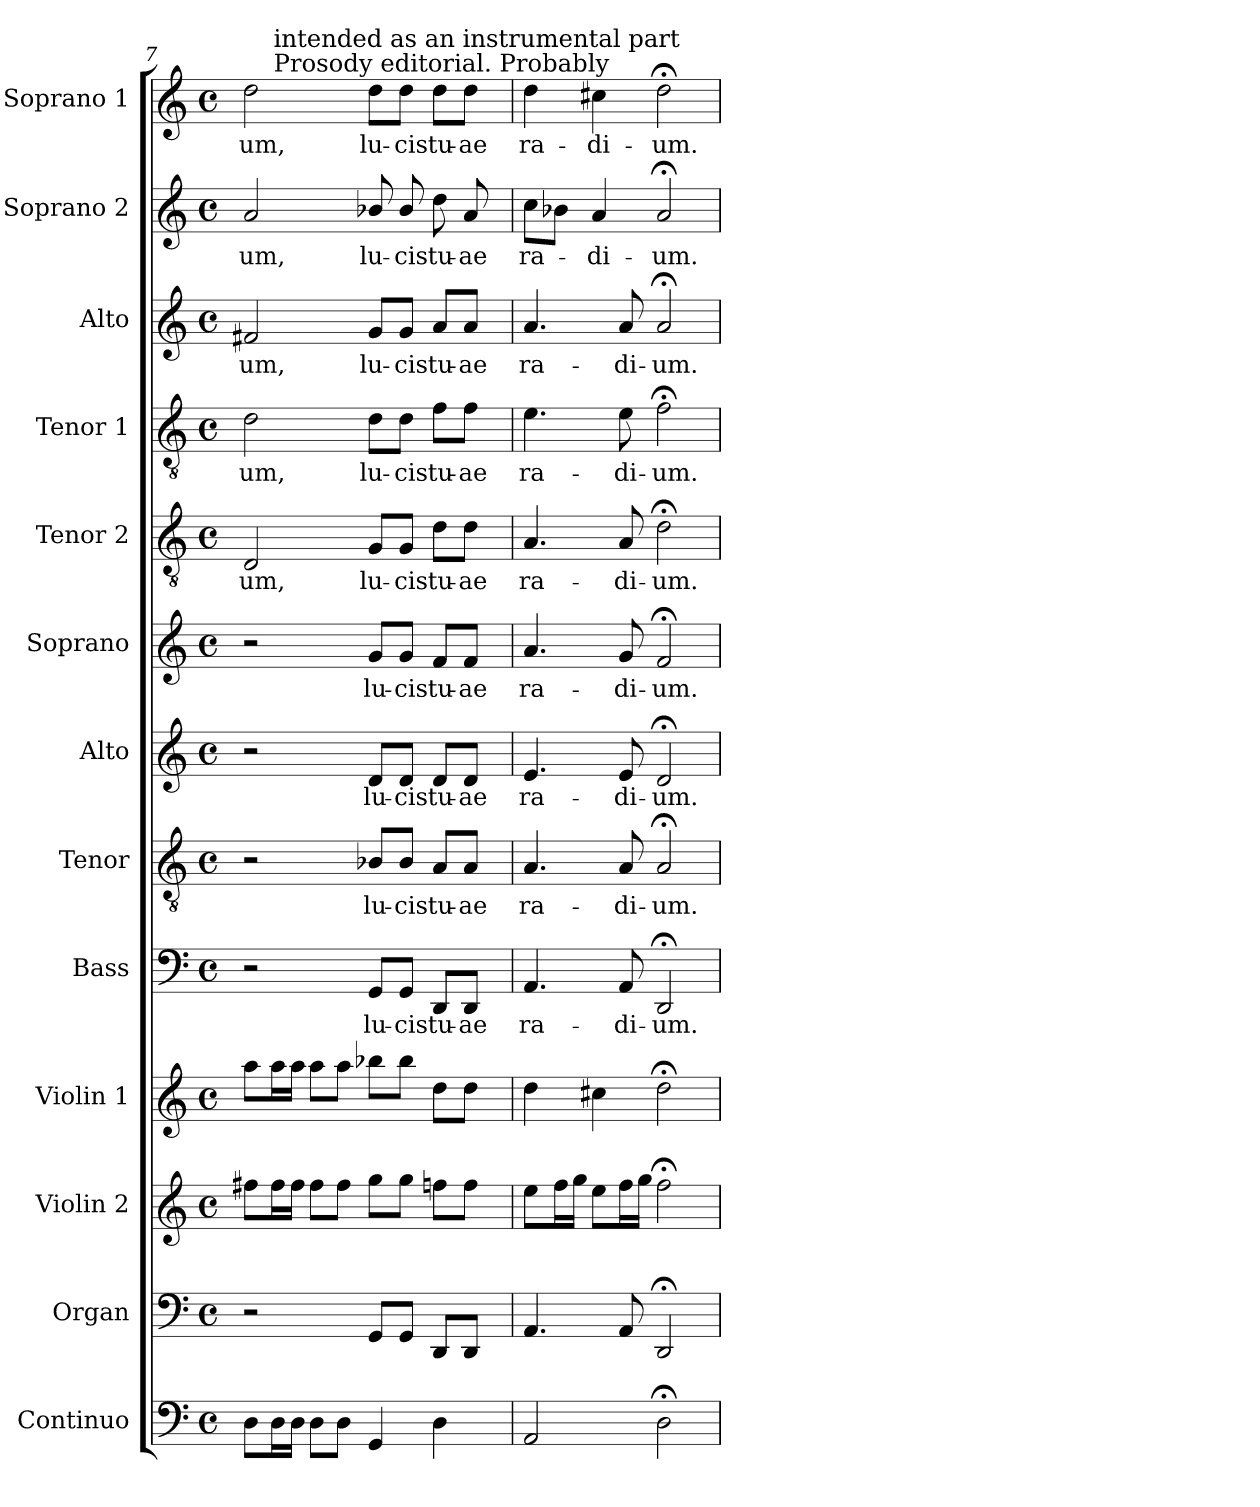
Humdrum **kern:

**kern	**kern	**kern	**kern	**kern	**text	**kern	**text	**kern	**text	**kern	**text	**kern	**text	**kern	**text	**kern	**text	**kern	**text	**kern	**text
*part13	*part12	*part11	*part10	*part9	*part9	*part8	*part8	*part7	*part7	*part6	*part6	*part5	*part5	*part4	*part4	*part3	*part3	*part2	*part2	*part1	*part1
*staff13	*staff12	*staff11	*staff10	*staff9	*staff9	*staff8	*staff8	*staff7	*staff7	*staff6	*staff6	*staff5	*staff5	*staff4	*staff4	*staff3	*staff3	*staff2	*staff2	*staff1	*staff1
*I"Continuo	*I"Organ	*I"Violin 2	*I"Violin 1	*I"Bass	*	*I"Tenor	*	*I"Alto	*	*I"Soprano	*	*I"Tenor 2	*	*I"Tenor 1	*	*I"Alto	*	*I"Soprano 2	*	*I"Soprano 1	*
*I'Cont.	*I'Org.	*I'Vln. 2	*I'Vln. 1	*I'B.	*	*I'T.	*	*I'A.	*	*I'S.	*	*I'T2.	*	*I'T1.	*	*I'A.	*	*I'S2.	*	*I'S1.	*
*clefF4	*clefF4	*clefG2	*clefG2	*clefF4	*	*clefGv2	*	*clefG2	*	*clefG2	*	*clefGv2	*	*clefGv2	*	*clefG2	*	*clefG2	*	*clefG2	*
*	*	*	*	*	*	*ITrd7c12	*	*	*	*	*	*ITrd7c12	*	*ITrd7c12	*	*	*	*	*	*	*
*k[]	*k[]	*k[]	*k[]	*k[]	*	*k[]	*	*k[]	*	*k[]	*	*k[]	*	*k[]	*	*k[]	*	*k[]	*	*k[]	*
*C:	*C:	*C:	*C:	*C:	*	*C:	*	*C:	*	*C:	*	*C:	*	*C:	*	*C:	*	*C:	*	*C:	*
*M4/4	*M4/4	*M4/4	*M4/4	*M4/4	*	*M4/4	*	*M4/4	*	*M4/4	*	*M4/4	*	*M4/4	*	*M4/4	*	*M4/4	*	*M4/4	*
*met(c)	*met(c)	*met(c)	*met(c)	*met(c)	*	*met(c)	*	*met(c)	*	*met(c)	*	*met(c)	*	*met(c)	*	*met(c)	*	*met(c)	*	*met(c)	*
=7	=7	=7	=7	=7	=7	=7	=7	=7	=7	=7	=7	=7	=7	=7	=7	=7	=7	=7	=7	=7	=7
!	!	!	!	!	!	!	!	!	!	!	!	!	!LO:LY:b:color=#000000	!	!	!	!	!	!	!	!
!	!	!	!	!	!	!	!	!	!	!	!	!	!	!	!LO:LY:b:color=#000000	!	!	!	!	!	!
!	!	!	!	!	!	!	!	!	!	!	!	!	!	!	!	!	!LO:LY:b:color=#000000	!	!	!	!
!	!	!	!	!	!	!	!	!	!	!	!	!	!	!	!	!	!	!	!LO:LY:b:color=#000000	!	!
!	!	!	!	!	!	!	!	!	!	!	!	!	!	!	!	!	!	!	!	!	!LO:LY:b:color=#000000
*	*	*	*	*	*	*	*	*	*	*	*	*	*	*	*	*	*	*	*	*^	*
8Di\L	2r	8ff#Xi\L	8aai\L	2r	.	2r	.	2r	.	2r	.	2DDi/	-um,	2Di\	-um,	2f#Xi/	-um,	2ai/	-um,	2ddi\	8ryy	-um,
16Di\L	.	16ff#i\L	16aai\L	.	.	.	.	.	.	.	.	.	.	.	.	.	.	.	.	.	512.ryy	.
!	!	!	!	!	!	!	!	!	!	!	!	!	!	!	!	!	!	!	!	!	!LO:TX:a:t=Prosody editorial. Probably	!
!	!	!	!	!	!	!	!	!	!	!	!	!	!	!	!	!	!	!	!	!	!LO:TX:t=intended as an instrumental part	!
.	.	.	.	.	.	.	.	.	.	.	.	.	.	.	.	.	.	.	.	.	2ryy	.
16Di\JJ	.	16ff#i\JJ	16aai\JJ	.	.	.	.	.	.	.	.	.	.	.	.	.	.	.	.	.	.	.
8Di\L	.	8ff#i\L	8aai\L	.	.	.	.	.	.	.	.	.	.	.	.	.	.	.	.	.	.	.
8Di\J	.	8ff#i\J	8aai\J	.	.	.	.	.	.	.	.	.	.	.	.	.	.	.	.	.	.	.
!	!	!	!	!	!LO:LY:b:color=#000000	!	!	!	!	!	!	!	!	!	!	!	!	!	!	!	!	!
!	!	!	!	!	!	!	!LO:LY:b:color=#000000	!	!	!	!	!	!	!	!	!	!	!	!	!	!	!
!	!	!	!	!	!	!	!	!	!LO:LY:b:color=#000000	!	!	!	!	!	!	!	!	!	!	!	!	!
!	!	!	!	!	!	!	!	!	!	!	!LO:LY:b:color=#000000	!	!	!	!	!	!	!	!	!	!	!
!	!	!	!	!	!	!	!	!	!	!	!	!	!LO:LY:b:color=#000000	!	!	!	!	!	!	!	!	!
!	!	!	!	!	!	!	!	!	!	!	!	!	!	!	!LO:LY:b:color=#000000	!	!	!	!	!	!	!
!	!	!	!	!	!	!	!	!	!	!	!	!	!	!	!	!	!LO:LY:b:color=#000000	!	!	!	!	!
!	!	!	!	!	!	!	!	!	!	!	!	!	!	!	!	!	!	!	!LO:LY:b:color=#000000	!	!	!
!	!	!	!	!	!	!	!	!	!	!	!	!	!	!	!	!	!	!	!	!	!	!LO:LY:b:color=#000000
4GGi/	8GGi/L	8ggi\L	8bb-Xi\L	8GGi/L	lu-	8BB-Xi/L	lu-	8di/L	lu-	8gi/L	lu-	8GGi/L	lu-	8Di\L	lu-	8gi/L	lu-	8b-Xi/	lu-	8ddi\L	.	lu-
!	!	!	!	!	!LO:LY:b:color=#000000	!	!	!	!	!	!	!	!	!	!	!	!	!	!	!	!	!
!	!	!	!	!	!	!	!LO:LY:b:color=#000000	!	!	!	!	!	!	!	!	!	!	!	!	!	!	!
!	!	!	!	!	!	!	!	!	!LO:LY:b:color=#000000	!	!	!	!	!	!	!	!	!	!	!	!	!
!	!	!	!	!	!	!	!	!	!	!	!LO:LY:b:color=#000000	!	!	!	!	!	!	!	!	!	!	!
!	!	!	!	!	!	!	!	!	!	!	!	!	!LO:LY:b:color=#000000	!	!	!	!	!	!	!	!	!
!	!	!	!	!	!	!	!	!	!	!	!	!	!	!	!LO:LY:b:color=#000000	!	!	!	!	!	!	!
!	!	!	!	!	!	!	!	!	!	!	!	!	!	!	!	!	!LO:LY:b:color=#000000	!	!	!	!	!
!	!	!	!	!	!	!	!	!	!	!	!	!	!	!	!	!	!	!	!LO:LY:b:color=#000000	!	!	!
!	!	!	!	!	!	!	!	!	!	!	!	!	!	!	!	!	!	!	!	!	!	!LO:LY:b:color=#000000
.	8GGi/J	8ggi\J	8bb-i\J	8GGi/J	-cis	8BB-i/J	-cis	8di/J	-cis	8gi/J	-cis	8GGi/J	-cis	8Di\J	-cis	8gi/J	-cis	8b-i/	-cis	8ddi\J	.	-cis
.	.	.	.	.	.	.	.	.	.	.	.	.	.	.	.	.	.	.	.	.	4ryy	.
!	!	!	!	!	!LO:LY:b:color=#000000	!	!	!	!	!	!	!	!	!	!	!	!	!	!	!	!	!
!	!	!	!	!	!	!	!LO:LY:b:color=#000000	!	!	!	!	!	!	!	!	!	!	!	!	!	!	!
!	!	!	!	!	!	!	!	!	!LO:LY:b:color=#000000	!	!	!	!	!	!	!	!	!	!	!	!	!
!	!	!	!	!	!	!	!	!	!	!	!LO:LY:b:color=#000000	!	!	!	!	!	!	!	!	!	!	!
!	!	!	!	!	!	!	!	!	!	!	!	!	!LO:LY:b:color=#000000	!	!	!	!	!	!	!	!	!
!	!	!	!	!	!	!	!	!	!	!	!	!	!	!	!LO:LY:b:color=#000000	!	!	!	!	!	!	!
!	!	!	!	!	!	!	!	!	!	!	!	!	!	!	!	!	!LO:LY:b:color=#000000	!	!	!	!	!
!	!	!	!	!	!	!	!	!	!	!	!	!	!	!	!	!	!	!	!LO:LY:b:color=#000000	!	!	!
!	!	!	!	!	!	!	!	!	!	!	!	!	!	!	!	!	!	!	!	!	!	!LO:LY:b:color=#000000
4Di\	8DDi/L	8ffi\L	8ddi\L	8DDi/L	tu-	8AAi/L	tu-	8di/L	tu-	8fi/L	tu-	8Di\L	tu-	8Fi\L	tu-	8ai/L	tu-	8ddi\	tu-	8ddi\L	.	tu-
!	!	!	!	!	!LO:LY:b:color=#000000	!	!	!	!	!	!	!	!	!	!	!	!	!	!	!	!	!
!	!	!	!	!	!	!	!LO:LY:b:color=#000000	!	!	!	!	!	!	!	!	!	!	!	!	!	!	!
!	!	!	!	!	!	!	!	!	!LO:LY:b:color=#000000	!	!	!	!	!	!	!	!	!	!	!	!	!
!	!	!	!	!	!	!	!	!	!	!	!LO:LY:b:color=#000000	!	!	!	!	!	!	!	!	!	!	!
!	!	!	!	!	!	!	!	!	!	!	!	!	!LO:LY:b:color=#000000	!	!	!	!	!	!	!	!	!
!	!	!	!	!	!	!	!	!	!	!	!	!	!	!	!LO:LY:b:color=#000000	!	!	!	!	!	!	!
!	!	!	!	!	!	!	!	!	!	!	!	!	!	!	!	!	!LO:LY:b:color=#000000	!	!	!	!	!
!	!	!	!	!	!	!	!	!	!	!	!	!	!	!	!	!	!	!	!LO:LY:b:color=#000000	!	!	!
!	!	!	!	!	!	!	!	!	!	!	!	!	!	!	!	!	!	!	!	!	!	!LO:LY:b:color=#000000
.	8DDi/J	8ffi\J	8ddi\J	8DDi/J	-ae	8AAi/J	-ae	8di/J	-ae	8fi/J	-ae	8Di\J	-ae	8Fi\J	-ae	8ai/J	-ae	8ai/	-ae	8ddi\J	.	-ae
.	.	.	.	.	.	.	.	.	.	.	.	.	.	.	.	.	.	.	.	.	16ryy	.
.	.	.	.	.	.	.	.	.	.	.	.	.	.	.	.	.	.	.	.	.	32ryy	.
.	.	.	.	.	.	.	.	.	.	.	.	.	.	.	.	.	.	.	.	.	64ryy	.
.	.	.	.	.	.	.	.	.	.	.	.	.	.	.	.	.	.	.	.	.	128ryy	.
.	.	.	.	.	.	.	.	.	.	.	.	.	.	.	.	.	.	.	.	.	256ryy	.
.	.	.	.	.	.	.	.	.	.	.	.	.	.	.	.	.	.	.	.	.	1024ryy	.
*	*	*	*	*	*	*	*	*	*	*	*	*	*	*	*	*	*	*	*	*v	*v	*
=8	=8	=8	=8	=8	=8	=8	=8	=8	=8	=8	=8	=8	=8	=8	=8	=8	=8	=8	=8	=8	=8
*	*	*	*	*	*	*	*	*	*	*	*	*	*	*	*	*	*	*	*	*^	*
!	!	!	!	!	!LO:LY:b:color=#000000	!	!	!	!	!	!	!	!	!	!	!	!	!	!	!	!	!
*	*	*	*	*	*	*	*	*	*	*	*	*	*	*	*	*	*	*	*	*v	*v	*
*	*	*	*	*	*	*	*	*	*	*	*	*	*	*	*	*	*	*	*	*^	*
!	!	!	!	!	!	!	!LO:LY:b:color=#000000	!	!	!	!	!	!	!	!	!	!	!	!	!	!	!
*	*	*	*	*	*	*	*	*	*	*	*	*	*	*	*	*	*	*	*	*v	*v	*
*	*	*	*	*	*	*	*	*	*	*	*	*	*	*	*	*	*	*	*	*^	*
!	!	!	!	!	!	!	!	!	!LO:LY:b:color=#000000	!	!	!	!	!	!	!	!	!	!	!	!	!
*	*	*	*	*	*	*	*	*	*	*	*	*	*	*	*	*	*	*	*	*v	*v	*
*	*	*	*	*	*	*	*	*	*	*	*	*	*	*	*	*	*	*	*	*^	*
!	!	!	!	!	!	!	!	!	!	!	!LO:LY:b:color=#000000	!	!	!	!	!	!	!	!	!	!	!
*	*	*	*	*	*	*	*	*	*	*	*	*	*	*	*	*	*	*	*	*v	*v	*
*	*	*	*	*	*	*	*	*	*	*	*	*	*	*	*	*	*	*	*	*^	*
!	!	!	!	!	!	!	!	!	!	!	!	!	!LO:LY:b:color=#000000	!	!	!	!	!	!	!	!	!
*	*	*	*	*	*	*	*	*	*	*	*	*	*	*	*	*	*	*	*	*v	*v	*
*	*	*	*	*	*	*	*	*	*	*	*	*	*	*	*	*	*	*	*	*^	*
!	!	!	!	!	!	!	!	!	!	!	!	!	!	!	!LO:LY:b:color=#000000	!	!	!	!	!	!	!
*	*	*	*	*	*	*	*	*	*	*	*	*	*	*	*	*	*	*	*	*v	*v	*
*	*	*	*	*	*	*	*	*	*	*	*	*	*	*	*	*	*	*	*	*^	*
!	!	!	!	!	!	!	!	!	!	!	!	!	!	!	!	!	!LO:LY:b:color=#000000	!	!	!	!	!
*	*	*	*	*	*	*	*	*	*	*	*	*	*	*	*	*	*	*	*	*v	*v	*
*	*	*	*	*	*	*	*	*	*	*	*	*	*	*	*	*	*	*	*	*^	*
!	!	!	!	!	!	!	!	!	!	!	!	!	!	!	!	!	!	!	!LO:LY:b:color=#000000	!	!	!
*	*	*	*	*	*	*	*	*	*	*	*	*	*	*	*	*	*	*	*	*v	*v	*
*	*	*	*	*	*	*	*	*	*	*	*	*	*	*	*	*	*	*	*	*^	*
!	!	!	!	!	!	!	!	!	!	!	!	!	!	!	!	!	!	!	!	!	!	!LO:LY:b:color=#000000
*	*	*	*	*	*	*	*	*	*	*	*	*	*	*	*	*	*	*	*	*v	*v	*
2AAi/	4.AAi/	8eei\L	4ddi\	4.AAi/	ra-	4.AAi/	ra-	4.ei/	ra-	4.ai/	ra-	4.AAi/	ra-	4.Ei\	ra-	4.ai/	ra-	8cci\L	ra-	4ddi\	ra-
.	.	16ffi\L	.	.	.	.	.	.	.	.	.	.	.	.	.	.	.	8b-i\J	.	.	.
.	.	16ggi\JJ	.	.	.	.	.	.	.	.	.	.	.	.	.	.	.	.	.	.	.
!	!	!	!	!	!	!	!	!	!	!	!	!	!	!	!	!	!	!	!LO:LY:b:color=#000000	!	!
!	!	!	!	!	!	!	!	!	!	!	!	!	!	!	!	!	!	!	!	!	!LO:LY:b:color=#000000
.	.	8eei\L	4cc#Xi\	.	.	.	.	.	.	.	.	.	.	.	.	.	.	4ai/	-di-	4cc#Xi\	-di-
!	!	!	!	!	!LO:LY:b:color=#000000	!	!	!	!	!	!	!	!	!	!	!	!	!	!	!	!
!	!	!	!	!	!	!	!LO:LY:b:color=#000000	!	!	!	!	!	!	!	!	!	!	!	!	!	!
!	!	!	!	!	!	!	!	!	!LO:LY:b:color=#000000	!	!	!	!	!	!	!	!	!	!	!	!
!	!	!	!	!	!	!	!	!	!	!	!LO:LY:b:color=#000000	!	!	!	!	!	!	!	!	!	!
!	!	!	!	!	!	!	!	!	!	!	!	!	!LO:LY:b:color=#000000	!	!	!	!	!	!	!	!
!	!	!	!	!	!	!	!	!	!	!	!	!	!	!	!LO:LY:b:color=#000000	!	!	!	!	!	!
!	!	!	!	!	!	!	!	!	!	!	!	!	!	!	!	!	!LO:LY:b:color=#000000	!	!	!	!
.	8AAi/	16ffi\L	.	8AAi/	-di-	8AAi/	-di-	8ei/	-di-	8gi/	-di-	8AAi/	-di-	8Ei\	-di-	8ai/	-di-	.	.	.	.
.	.	16ggi\JJ	.	.	.	.	.	.	.	.	.	.	.	.	.	.	.	.	.	.	.
!	!	!	!	!	!LO:LY:b:color=#000000	!	!	!	!	!	!	!	!	!	!	!	!	!	!	!	!
!	!	!	!	!	!	!	!LO:LY:b:color=#000000	!	!	!	!	!	!	!	!	!	!	!	!	!	!
!	!	!	!	!	!	!	!	!	!LO:LY:b:color=#000000	!	!	!	!	!	!	!	!	!	!	!	!
!	!	!	!	!	!	!	!	!	!	!	!LO:LY:b:color=#000000	!	!	!	!	!	!	!	!	!	!
!	!	!	!	!	!	!	!	!	!	!	!	!	!LO:LY:b:color=#000000	!	!	!	!	!	!	!	!
!	!	!	!	!	!	!	!	!	!	!	!	!	!	!	!LO:LY:b:color=#000000	!	!	!	!	!	!
!	!	!	!	!	!	!	!	!	!	!	!	!	!	!	!	!	!LO:LY:b:color=#000000	!	!	!	!
!	!	!	!	!	!	!	!	!	!	!	!	!	!	!	!	!	!	!	!LO:LY:b:color=#000000	!	!
!	!	!	!	!	!	!	!	!	!	!	!	!	!	!	!	!	!	!	!	!	!LO:LY:b:color=#000000
2D;i\	2DD;i/	2ff;i\	2dd;i\	2DD;i/	-um.	2AA;i/	-um.	2d;i/	-um.	2f;i/	-um.	2D;i\	-um.	2F;i\	-um.	2a;i/	-um.	2a;i/	-um.	2dd;i\	-um.
=	=	=	=	=	=	=	=	=	=	=	=	=	=	=	=	=	=	=	=	=	=
*-	*-	*-	*-	*-	*-	*-	*-	*-	*-	*-	*-	*-	*-	*-	*-	*-	*-	*-	*-	*-	*-
